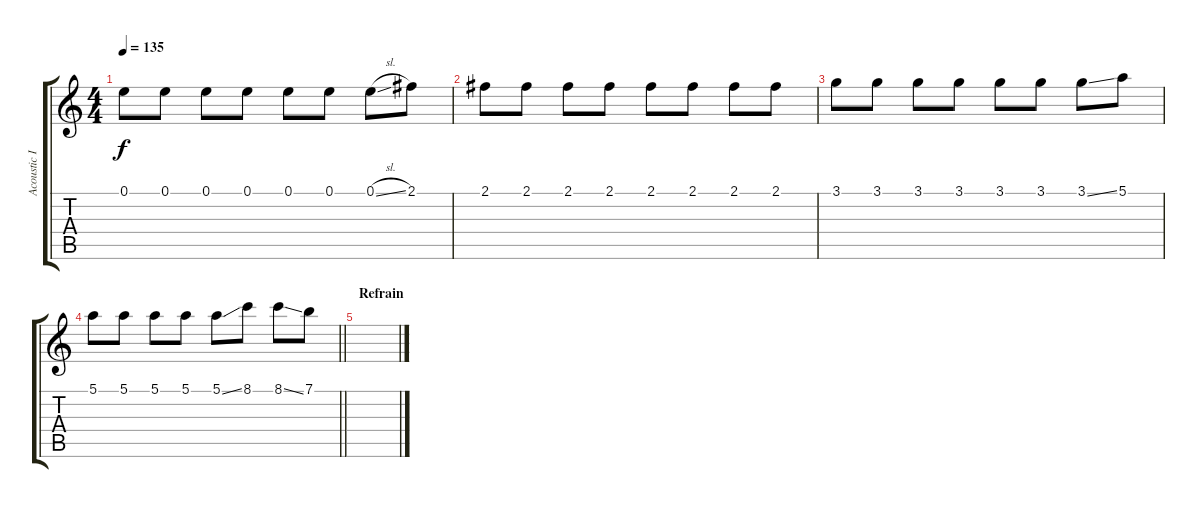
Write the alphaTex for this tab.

\track ("Acoustic I" "Acoustic I") {instrument distortionguitar}
\staff {score tabs}
\tuning (E4 B3 G3 D3 A2 E2) {hide}
\ts (4 4)
\tempo 135
\clef g2
\ks c
0.1.8{dy f} 0.1.8 0.1.8 0.1.8 0.1.8 0.1.8 0.1{sl}.8 2.1.8 |
2.1.8 2.1.8 2.1.8 2.1.8 2.1.8 2.1.8 2.1.8 2.1.8 |
3.1.8 3.1.8 3.1.8 3.1.8 3.1.8 3.1.8 3.1{ss}.8 5.1.8 |
\barLineRight lightlight
5.1.8 5.1.8 5.1.8 5.1.8 5.1{ss}.8 8.1.8 8.1{ss}.8 7.1.8 |
\section ("" "Refrain")
